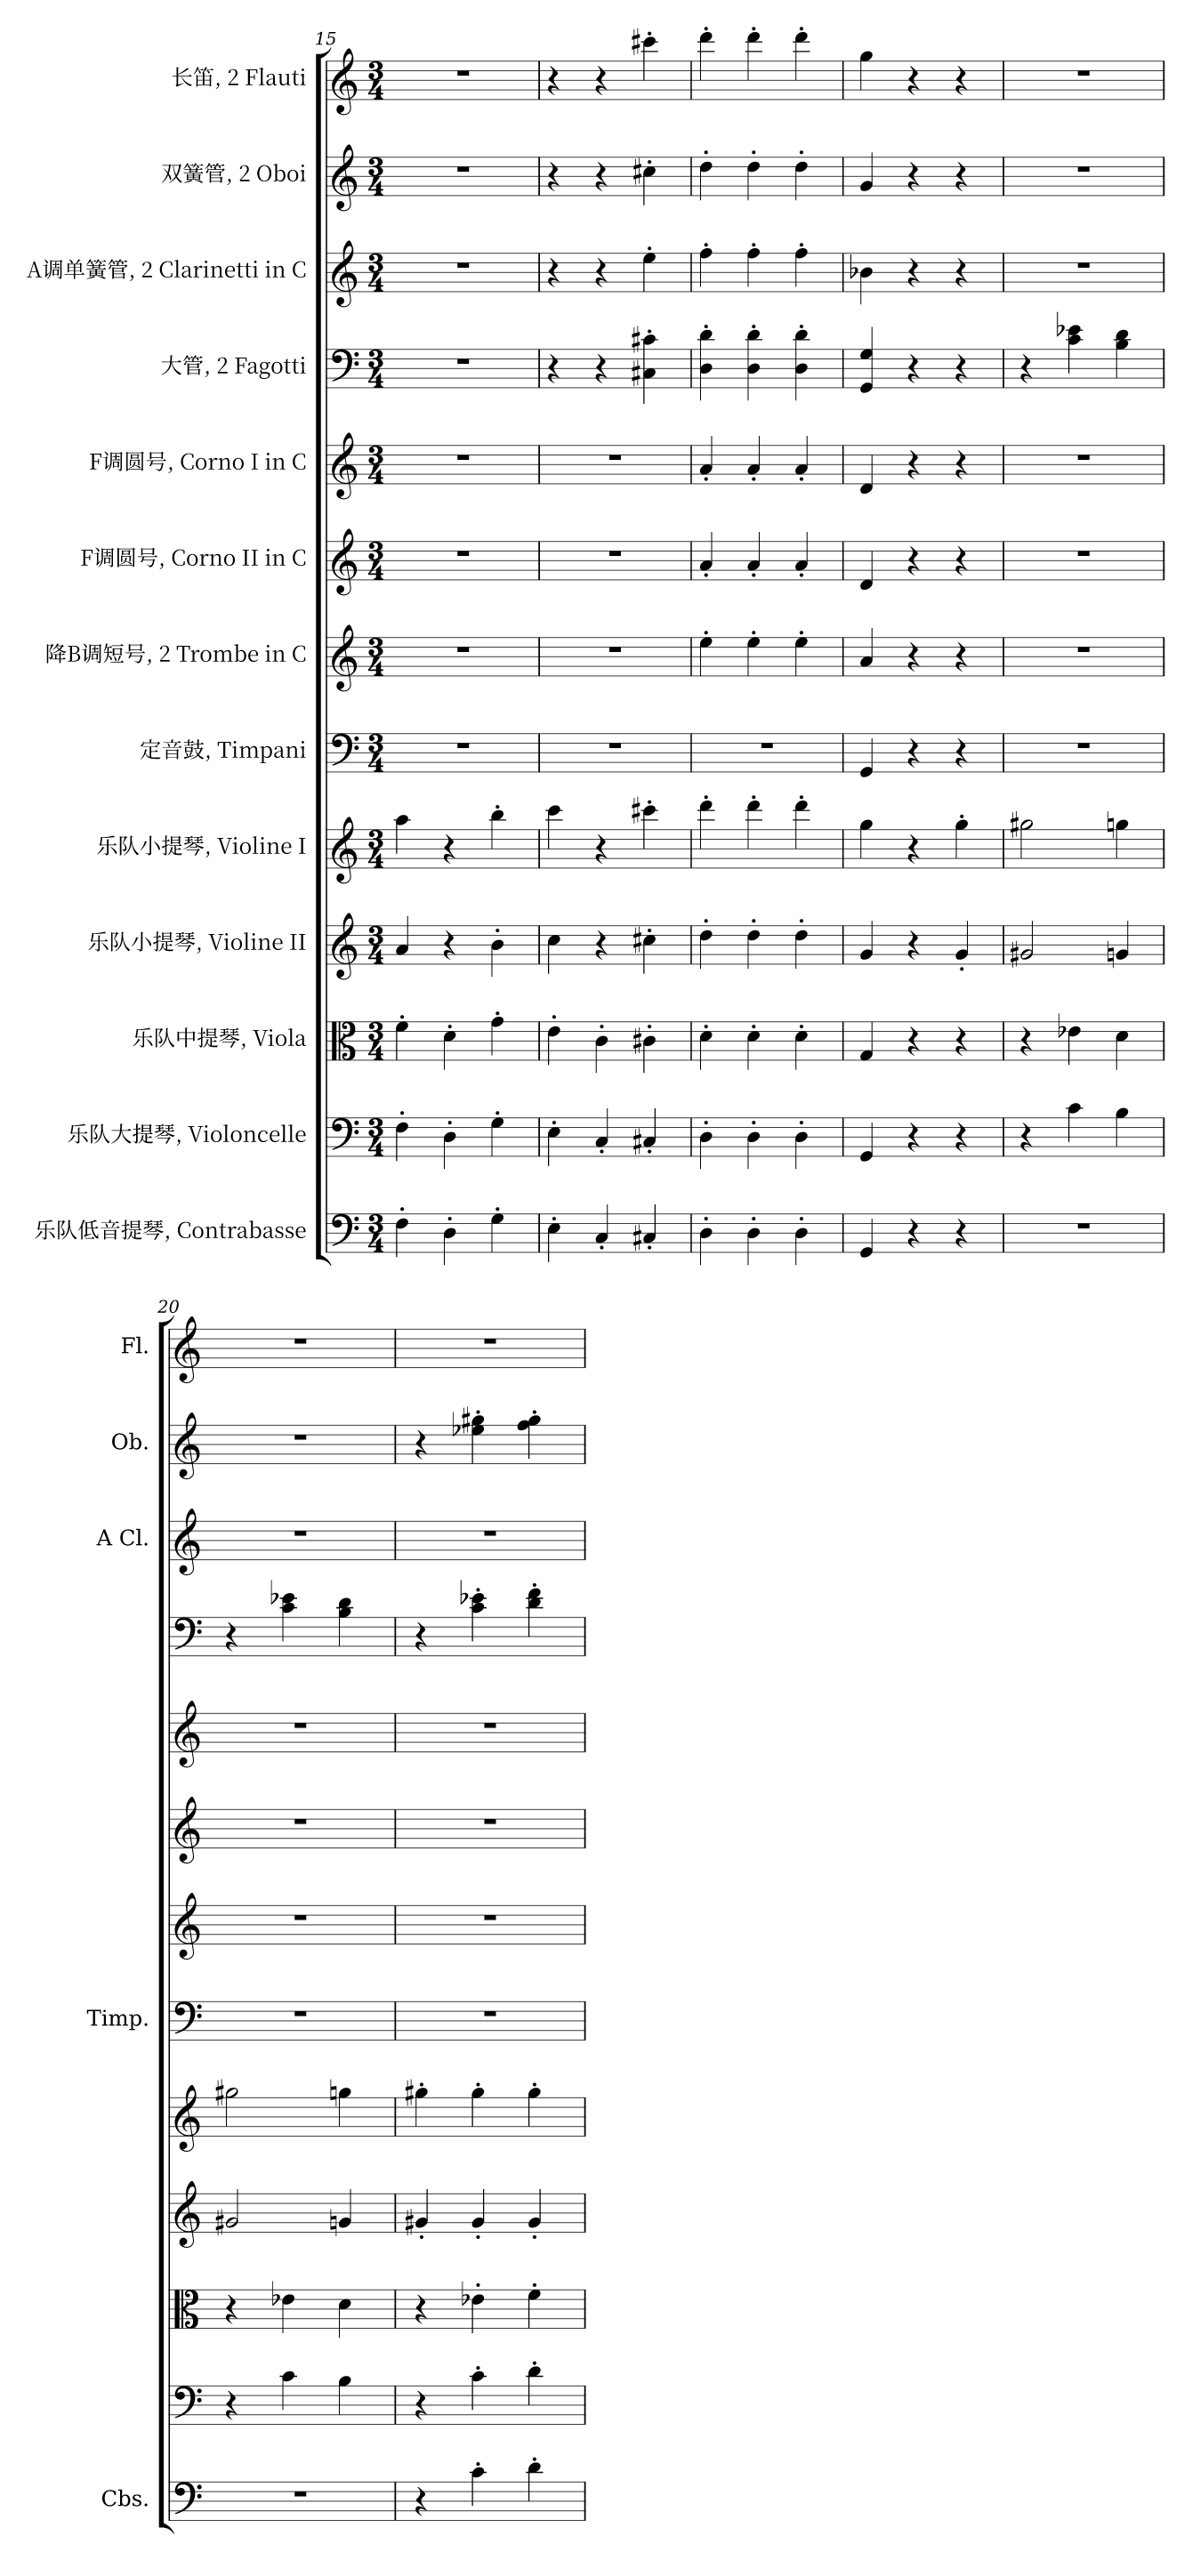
**kern	**kern	**kern	**kern	**kern	**kern	**kern	**kern	**kern	**kern	**kern	**kern	**kern
*part13	*part12	*part11	*part10	*part9	*part8	*part7	*part6	*part5	*part4	*part3	*part2	*part1
*staff13	*staff12	*staff11	*staff10	*staff9	*staff8	*staff7	*staff6	*staff5	*staff4	*staff3	*staff2	*staff1
*I"乐队低音提琴, Contrabasse	*I"乐队大提琴, Violoncelle	*I"乐队中提琴, Viola	*I"乐队小提琴, Violine II	*I"乐队小提琴, Violine I	*I"定音鼓, Timpani	*I"降B调短号, 2 Trombe in C	*I"F调圆号, Corno II in C	*I"F调圆号, Corno I in C	*I"大管, 2 Fagotti	*I"A调单簧管, 2 Clarinetti in C	*I"双簧管, 2 Oboi	*I"长笛, 2 Flauti
*I'Cbs.	*	*	*	*	*I'Timp.	*	*	*	*	*I'A Cl.	*I'Ob.	*I'Fl.
*clefF4	*clefF4	*clefC3	*clefG2	*clefG2	*clefF4	*clefG2	*clefG2	*clefG2	*clefF4	*clefG2	*clefG2	*clefG2
*ITrd7c12	*	*	*	*	*	*ITrd1c2	*ITrd4c7	*ITrd4c7	*	*ITrd2c3	*	*
*k[]	*k[]	*k[]	*k[]	*k[]	*k[]	*k[b-e-]	*k[b-]	*k[b-]	*k[]	*k[f#c#g#]	*k[]	*k[]
*M3/4	*M3/4	*M3/4	*M3/4	*M3/4	*M3/4	*M3/4	*M3/4	*M3/4	*M3/4	*M3/4	*M3/4	*M3/4
*MM306	*MM306	*MM306	*MM306	*MM306	*MM306	*MM306	*MM306	*MM306	*MM306	*MM306	*MM306	*MM306
=15	=15	=15	=15	=15	=15	=15	=15	=15	=15	=15	=15	=15
4FF'\	4F'\	4f'\	4a/	4aa\	2.r	2.r	2.r	2.r	2.r	2.r	2.r	2.r
4DD'\	4D'\	4d'\	4r	4r	.	.	.	.	.	.	.	.
4GG'\	4G'\	4g'\	4b'\	4bb'\	.	.	.	.	.	.	.	.
=16	=16	=16	=16	=16	=16	=16	=16	=16	=16	=16	=16	=16
*	*	*	*	*	*	*	*	*	*	*	*	*MM306
4EE'\	4E'\	4e'\	4cc\	4ccc\	2.r	2.r	2.r	2.r	4r	4r	4r	4r
*	*	*	*	*	*	*	*	*	*	*	*	*MM332
4CC'/	4C'/	4c'\	4r	4r	.	.	.	.	4r	4r	4r	4r
4CC#X'/	4C#X'/	4c#X'\	4cc#X'\	4ccc#X'\	.	.	.	.	4C#X\' 4c#X\'	4cc#'\	4cc#X'\	4ccc#X'\
!!LO:PB:g=z
=17	=17	=17	=17	=17	=17	=17	=17	=17	=17	=17	=17	=17
4DD'\	4D'\	4d'\	4dd'\	4ddd'\	2.r	4dd'\	4d'/	4d'/	4D\' 4d\'	4dd'\	4dd'\	4ddd'\
4DD'\	4D'\	4d'\	4dd'\	4ddd'\	.	4dd'\	4d'/	4d'/	4D\' 4d\'	4dd'\	4dd'\	4ddd'\
4DD'\	4D'\	4d'\	4dd'\	4ddd'\	.	4dd'\	4d'/	4d'/	4D\' 4d\'	4dd'\	4dd'\	4ddd'\
=18	=18	=18	=18	=18	=18	=18	=18	=18	=18	=18	=18	=18
*	*	*	*	*	*	*	*	*	*	*	*	*MM306
4GGG/	4GG/	4G/	4g/	4gg\	4GG/	4g/	4G/	4G/	4GG/ 4G/	4gn\	4g/	4gg\
*	*	*	*	*	*	*	*	*	*	*	*	*MM240
4r	4r	4r	4r	4r	4r	4r	4r	4r	4r	4r	4r	4r
*	*	*	*	*	*	*	*	*	*	*	*	*MM320
4r	4r	4r	4g'/	4gg'\	4r	4r	4r	4r	4r	4r	4r	4r
=19	=19	=19	=19	=19	=19	=19	=19	=19	=19	=19	=19	=19
*	*	*	*	*	*	*	*	*	*	*	*	*MM306
2.r	4r	4r	2g#X/	2gg#X\	2.r	2.r	2.r	2.r	4r	2.r	2.r	2.r
.	4c\	4e-X\	.	.	.	.	.	.	4c\ 4e-X\	.	.	.
.	4B\	4d\	4gn/	4ggn\	.	.	.	.	4B\ 4d\	.	.	.
=20	=20	=20	=20	=20	=20	=20	=20	=20	=20	=20	=20	=20
*	*	*	*	*	*	*	*	*	*	*	*	*MM306
2.r	4r	4r	2g#X/	2gg#X\	2.r	2.r	2.r	2.r	4r	2.r	2.r	2.r
.	4c\	4e-X\	.	.	.	.	.	.	4c\ 4e-X\	.	.	.
.	4B\	4d\	4gn/	4ggn\	.	.	.	.	4B\ 4d\	.	.	.
=21	=21	=21	=21	=21	=21	=21	=21	=21	=21	=21	=21	=21
*	*	*	*	*	*	*	*	*	*	*	*	*MM306
4r	4r	4r	4g#X'/	4gg#X'\	2.r	2.r	2.r	2.r	4r	2.r	4r	2.r
4C'\	4c'\	4e-X'\	4g#'/	4gg#'\	.	.	.	.	4c\' 4e-X\'	.	4ee-X\' 4gg#X\'	.
4D'\	4d'\	4f'\	4g#'/	4gg#'\	.	.	.	.	4d\' 4f\'	.	4ff\' 4gg#\'	.
=	=	=	=	=	=	=	=	=	=	=	=	=
*-	*-	*-	*-	*-	*-	*-	*-	*-	*-	*-	*-	*-
